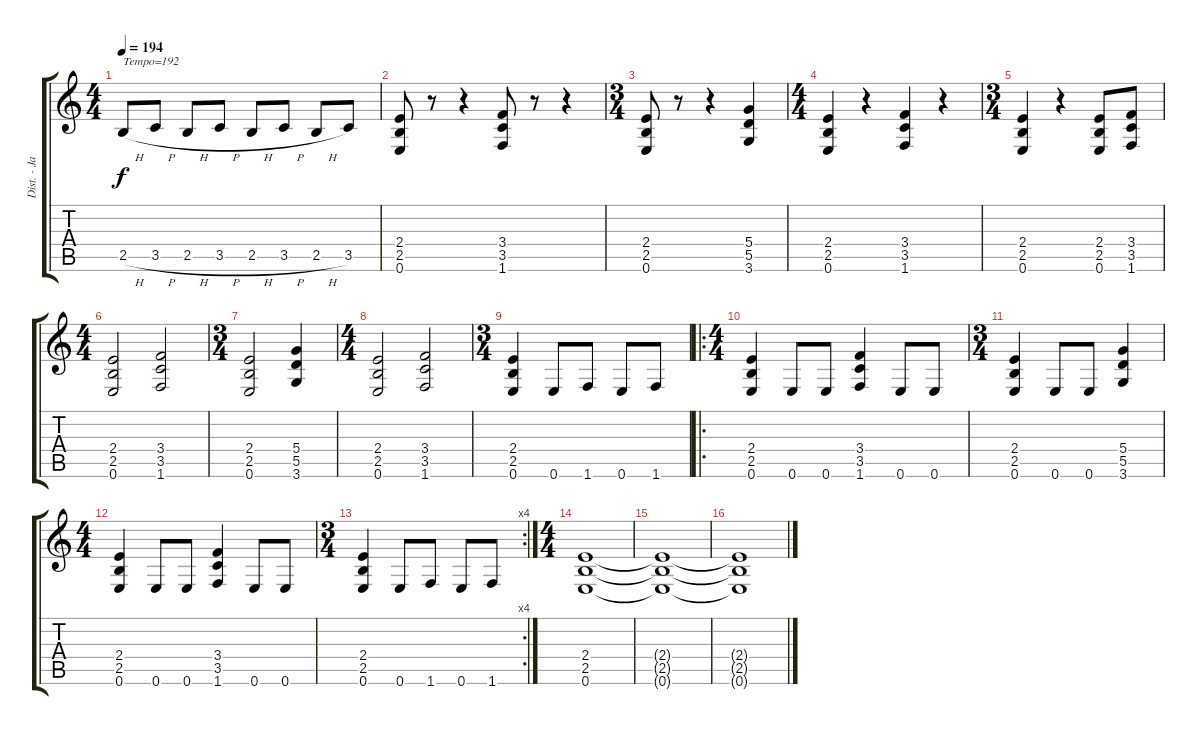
\track ("Dist. - James" "Dist. - Ja") {instrument distortionguitar}
\staff {score tabs}
\tuning (E4 B3 G3 D3 A2 E2) {hide}
\ts (4 4)
\tempo 194
\clef g2
\ks c
2.5{h}.8{txt "Tempo=192" dy f instrument distortionguitar} 3.5{h}.8 2.5{h}.8 3.5{h}.8 2.5{h}.8 3.5{h}.8 2.5{h}.8 3.5.8 |
(2.4 2.5 0.6).8 r.8 r.4 (3.4 3.5 1.6).8 r.8 r.4 |
\ts (3 4)
(2.4 2.5 0.6).8 r.8 r.4 (5.4 5.5 3.6).4 |
\ts (4 4)
(2.4 2.5 0.6).4 r.4 (3.4 3.5 1.6).4 r.4 |
\ts (3 4)
(2.4 2.5 0.6).4 r.4 (2.4 2.5 0.6).8 (3.4 3.5 1.6).8 |
\ts (4 4)
(2.4 2.5 0.6).2 (3.4 3.5 1.6).2 |
\ts (3 4)
(2.4 2.5 0.6).2 (5.4 5.5 3.6).4 |
\ts (4 4)
(2.4 2.5 0.6).2 (3.4 3.5 1.6).2 |
\ts (3 4)
(2.4 2.5 0.6).4 0.6.8 1.6.8 0.6.8 1.6.8 |
\ro
\ts (4 4)
(2.4 2.5 0.6).4 0.6.8 0.6.8 (3.4 3.5 1.6).4 0.6.8 0.6.8 |
\ts (3 4)
(2.4 2.5 0.6).4 0.6.8 0.6.8 (5.4 5.5 3.6).4 |
\ts (4 4)
(2.4 2.5 0.6).4 0.6.8 0.6.8 (3.4 3.5 1.6).4 0.6.8 0.6.8 |
\rc 4
\ts (3 4)
(2.4 2.5 0.6).4 0.6.8 1.6.8 0.6.8 1.6.8 |
\ts (4 4)
(2.4 2.5 0.6).1 |
(2.4{t} 2.5{t} 0.6{t}).1 |
(2.4{t} 2.5{t} 0.6{t}).1
